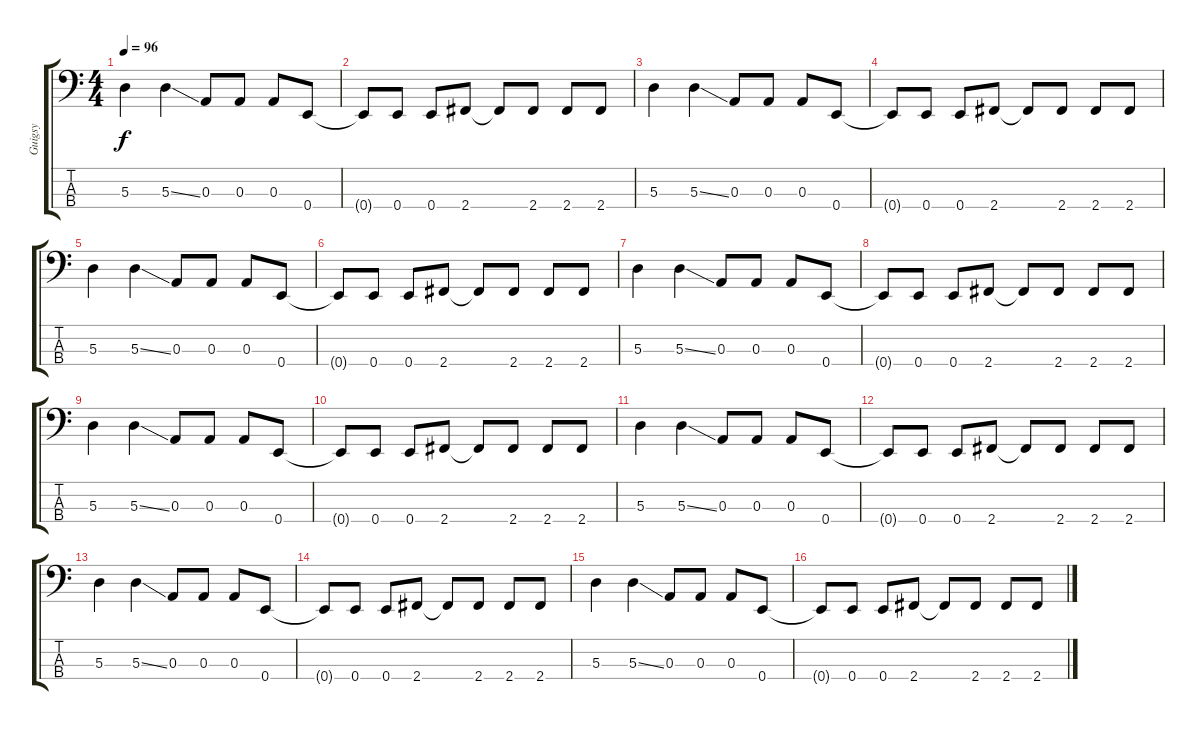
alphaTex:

\track ("Guigsy" "Guigsy") {instrument electricbasspick}
\staff {score tabs}
\tuning (G2 D2 A1 E1) {hide}
\ts (4 4)
\tempo 96
\clef f4
\ks c
5.3.4{dy f} 5.3{ss}.4 0.3.8 0.3.8 0.3.8 0.4.8 |
0.4{t}.8 0.4.8 0.4.8 2.4.8 2.4{t}.8 2.4.8 2.4.8 2.4.8 |
5.3.4 5.3{ss}.4 0.3.8 0.3.8 0.3.8 0.4.8 |
0.4{t}.8 0.4.8 0.4.8 2.4.8 2.4{t}.8 2.4.8 2.4.8 2.4.8 |
5.3.4 5.3{ss}.4 0.3.8 0.3.8 0.3.8 0.4.8 |
0.4{t}.8 0.4.8 0.4.8 2.4.8 2.4{t}.8 2.4.8 2.4.8 2.4.8 |
5.3.4 5.3{ss}.4 0.3.8 0.3.8 0.3.8 0.4.8 |
0.4{t}.8 0.4.8 0.4.8 2.4.8 2.4{t}.8 2.4.8 2.4.8 2.4.8 |
5.3.4 5.3{ss}.4 0.3.8 0.3.8 0.3.8 0.4.8 |
0.4{t}.8 0.4.8 0.4.8 2.4.8 2.4{t}.8 2.4.8 2.4.8 2.4.8 |
5.3.4 5.3{ss}.4 0.3.8 0.3.8 0.3.8 0.4.8 |
0.4{t}.8 0.4.8 0.4.8 2.4.8 2.4{t}.8 2.4.8 2.4.8 2.4.8 |
5.3.4 5.3{ss}.4 0.3.8 0.3.8 0.3.8 0.4.8 |
0.4{t}.8 0.4.8 0.4.8 2.4.8 2.4{t}.8 2.4.8 2.4.8 2.4.8 |
5.3.4 5.3{ss}.4 0.3.8 0.3.8 0.3.8 0.4.8 |
0.4{t}.8 0.4.8 0.4.8 2.4.8 2.4{t}.8 2.4.8 2.4.8 2.4.8
